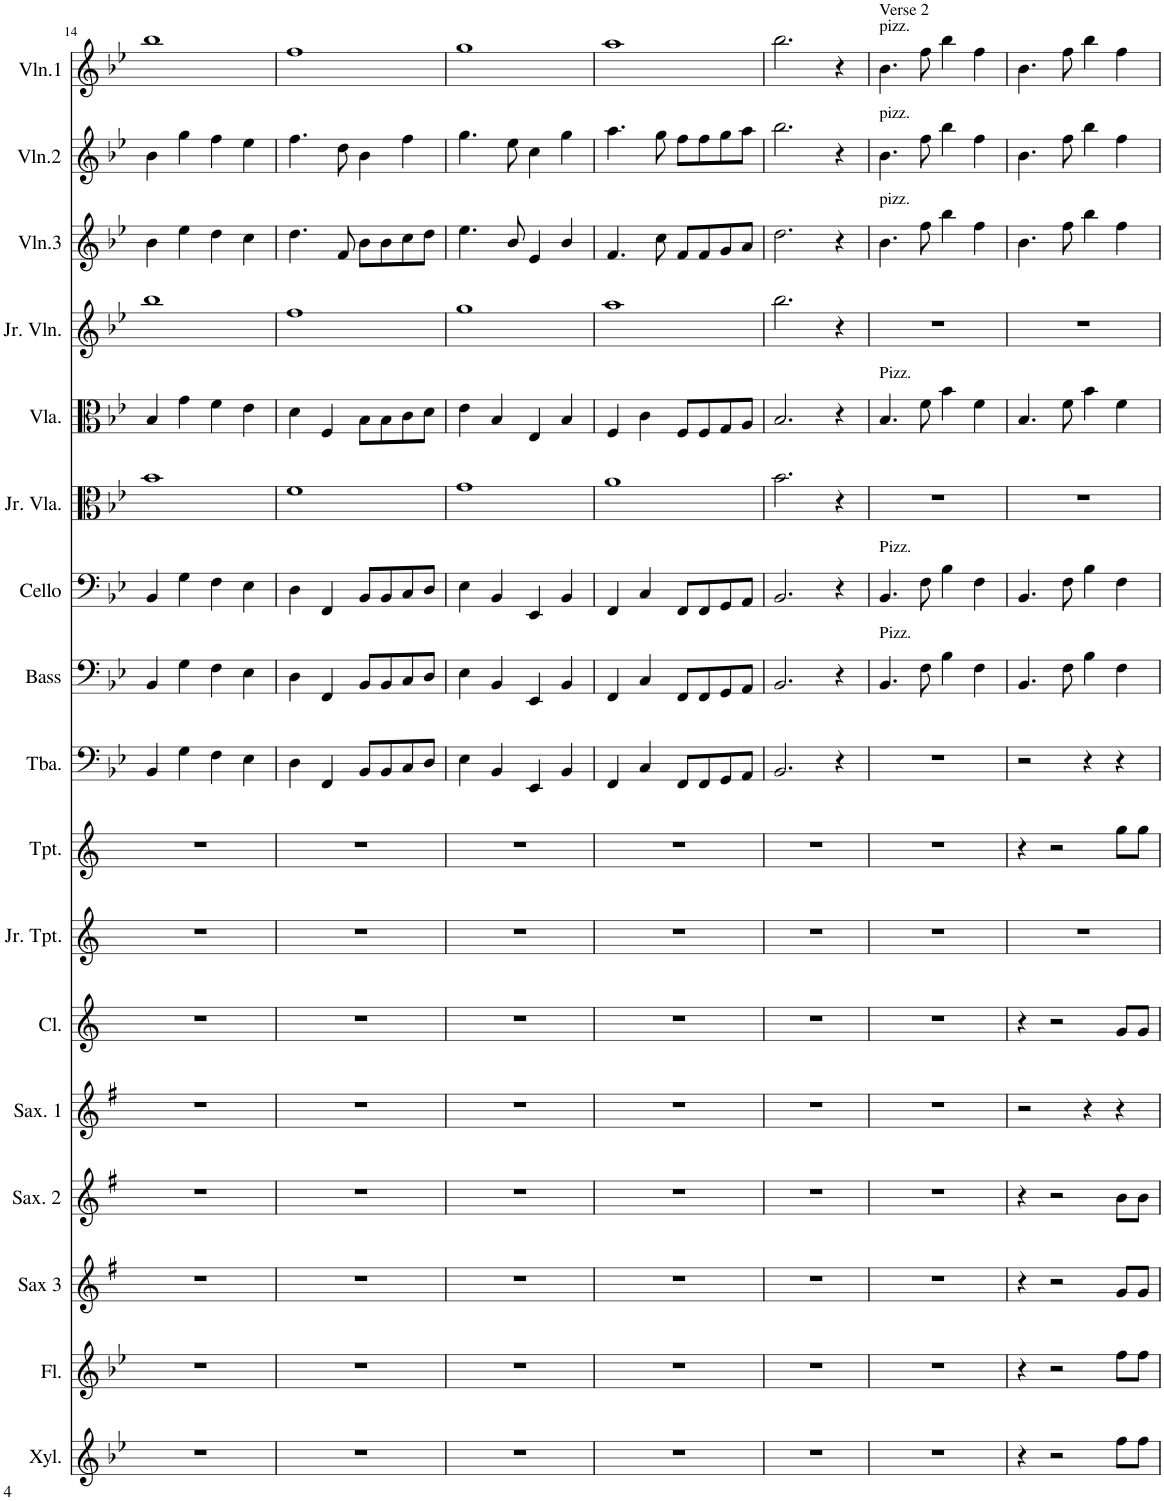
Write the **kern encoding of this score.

**kern	**kern	**kern	**kern	**kern	**kern	**kern	**kern	**kern	**kern	**kern	**kern	**kern	**kern	**kern	**kern	**kern
*part17	*part16	*part15	*part14	*part13	*part12	*part11	*part10	*part9	*part8	*part7	*part6	*part5	*part4	*part3	*part2	*part1
*staff17	*staff16	*staff15	*staff14	*staff13	*staff12	*staff11	*staff10	*staff9	*staff8	*staff7	*staff6	*staff5	*staff4	*staff3	*staff2	*staff1
*I"Xylophone	*I"Flute	*I"Saxophone 3	*I"Saxophone 2	*I"Saxophone 1	*I"Clarinet	*I"Jr.  Trumpet	*I"Trumpet	*I"Tuba	*I"Bass	*I"Cello	*I"Jr. Viola	*I"Viola	*I"Jr. Violin	*I"Violin 3	*I"Violin 2	*I"Violin 1
*I'Xyl.	*I'Fl.	*I'Sax 3	*I'Sax. 2	*I'Sax. 1	*I'Cl.	*I'Jr. Tpt.	*I'Tpt.	*I'Tba.	*I'Bass	*I'Cello	*I'Jr. Vla.	*I'Vla.	*I'Jr. Vln.	*I'Vln.3	*I'Vln.2	*I'Vln.1
!!LO:PB:g=z
*clefG2	*clefG2	*clefG2	*clefG2	*clefG2	*clefG2	*clefG2	*clefG2	*clefF4	*clefF4	*clefF4	*clefC3	*clefC3	*clefG2	*clefG2	*clefG2	*clefG2
*Trd-7c-12	*	*Trd5c9	*Trd5c9	*Trd5c9	*Trd1c2	*Trd1c2	*Trd1c2	*	*Trd7c12	*	*	*	*	*	*	*
*k[b-e-]	*k[b-e-]	*k[f#]	*k[f#]	*k[f#]	*k[]	*k[]	*k[]	*k[b-e-]	*k[b-e-]	*k[b-e-]	*k[b-e-]	*k[b-e-]	*k[b-e-]	*k[b-e-]	*k[b-e-]	*k[b-e-]
*M4/4	*M4/4	*M4/4	*M4/4	*M4/4	*M4/4	*M4/4	*M4/4	*M4/4	*M4/4	*M4/4	*M4/4	*M4/4	*M4/4	*M4/4	*M4/4	*M4/4
=14	=14	=14	=14	=14	=14	=14	=14	=14	=14	=14	=14	=14	=14	=14	=14	=14
1r	1r	1r	1r	1r	1r	1r	1r	4BB-/	4BB-/	4BB-/	1b-	4B-/	1bb-	4b-\	4b-\	1bb-
.	.	.	.	.	.	.	.	4G\	4G\	4G\	.	4g\	.	4ee-\	4gg\	.
.	.	.	.	.	.	.	.	4F\	4F\	4F\	.	4f\	.	4dd\	4ff\	.
.	.	.	.	.	.	.	.	4E-\	4E-\	4E-\	.	4e-\	.	4cc\	4ee-\	.
=15	=15	=15	=15	=15	=15	=15	=15	=15	=15	=15	=15	=15	=15	=15	=15	=15
1r	1r	1r	1r	1r	1r	1r	1r	4D\	4D\	4D\	1f	4d\	1ff	4.dd\	4.ff\	1ff
.	.	.	.	.	.	.	.	4FF/	4FF/	4FF/	.	4F/	.	.	.	.
.	.	.	.	.	.	.	.	.	.	.	.	.	.	8f/	8dd\	.
.	.	.	.	.	.	.	.	8BB-/L	8BB-/L	8BB-/L	.	8B-\L	.	8b-\L	4b-\	.
.	.	.	.	.	.	.	.	8BB-/	8BB-/	8BB-/	.	8B-\	.	8b-\	.	.
.	.	.	.	.	.	.	.	8C/	8C/	8C/	.	8c\	.	8cc\	4ff\	.
.	.	.	.	.	.	.	.	8D/J	8D/J	8D/J	.	8d\J	.	8dd\J	.	.
=16	=16	=16	=16	=16	=16	=16	=16	=16	=16	=16	=16	=16	=16	=16	=16	=16
1r	1r	1r	1r	1r	1r	1r	1r	4E-\	4E-\	4E-\	1g	4e-\	1gg	4.ee-\	4.gg\	1gg
.	.	.	.	.	.	.	.	4BB-/	4BB-/	4BB-/	.	4B-/	.	.	.	.
.	.	.	.	.	.	.	.	.	.	.	.	.	.	8b-/	8ee-\	.
.	.	.	.	.	.	.	.	4EE-/	4EE-/	4EE-/	.	4E-/	.	4e-/	4cc\	.
.	.	.	.	.	.	.	.	4BB-/	4BB-/	4BB-/	.	4B-/	.	4b-/	4gg\	.
=17	=17	=17	=17	=17	=17	=17	=17	=17	=17	=17	=17	=17	=17	=17	=17	=17
1r	1r	1r	1r	1r	1r	1r	1r	4FF/	4FF/	4FF/	1a	4F/	1aa	4.f/	4.aa\	1aa
.	.	.	.	.	.	.	.	4C/	4C/	4C/	.	4c\	.	.	.	.
.	.	.	.	.	.	.	.	.	.	.	.	.	.	8cc\	8gg\	.
.	.	.	.	.	.	.	.	8FF/L	8FF/L	8FF/L	.	8F/L	.	8f/L	8ff\L	.
.	.	.	.	.	.	.	.	8FF/	8FF/	8FF/	.	8F/	.	8f/	8ff\	.
.	.	.	.	.	.	.	.	8GG/	8GG/	8GG/	.	8G/	.	8g/	8gg\	.
.	.	.	.	.	.	.	.	8AA/J	8AA/J	8AA/J	.	8A/J	.	8a/J	8aa\J	.
=18	=18	=18	=18	=18	=18	=18	=18	=18	=18	=18	=18	=18	=18	=18	=18	=18
1r	1r	1r	1r	1r	1r	1r	1r	2.BB-/	2.BB-/	2.BB-/	2.b-\	2.B-/	2.bb-\	2.dd\	2.bb-\	2.bb-\
.	.	.	.	.	.	.	.	4r	4r	4r	4r	4r	4r	4r	4r	4r
=19	=19	=19	=19	=19	=19	=19	=19	=19	=19	=19	=19	=19	=19	=19	=19	=19
!	!	!	!	!	!	!	!	!	!	!	!	!	!	!	!	!LO:TX:a:t=Verse 2
!	!	!	!	!	!	!	!	!	!	!	!	!	!	!	!	!LO:TX:a:t=pizz.
!	!	!	!	!	!	!	!	!	!	!	!	!	!	!	!LO:TX:a:t=pizz.	!
!	!	!	!	!	!	!	!	!	!	!	!	!	!	!LO:TX:a:t=pizz.	!	!
!	!	!	!	!	!	!	!	!	!	!	!	!LO:TX:a:t=Pizz.	!	!	!	!
!	!	!	!	!	!	!	!	!	!	!LO:TX:a:t=Pizz.	!	!	!	!	!	!
!	!	!	!	!	!	!	!	!	!LO:TX:a:t=Pizz.	!	!	!	!	!	!	!
1r	1r	1r	1r	1r	1r	1r	1r	1r	4.BB-/	4.BB-/	1r	4.B-/	1r	4.b-\	4.b-\	4.b-\
.	.	.	.	.	.	.	.	.	8F\	8F\	.	8f\	.	8ff\	8ff\	8ff\
.	.	.	.	.	.	.	.	.	4B-\	4B-\	.	4b-\	.	4bb-\	4bb-\	4bb-\
.	.	.	.	.	.	.	.	.	4F\	4F\	.	4f\	.	4ff\	4ff\	4ff\
=20	=20	=20	=20	=20	=20	=20	=20	=20	=20	=20	=20	=20	=20	=20	=20	=20
4r	4r	4r	4r	2r	4r	1r	4r	2r	4.BB-/	4.BB-/	1r	4.B-/	1r	4.b-\	4.b-\	4.b-\
2r	2r	2r	2r	.	2r	.	2r	.	.	.	.	.	.	.	.	.
.	.	.	.	.	.	.	.	.	8F\	8F\	.	8f\	.	8ff\	8ff\	8ff\
.	.	.	.	4r	.	.	.	4r	4B-\	4B-\	.	4b-\	.	4bb-\	4bb-\	4bb-\
8ff\L	8ff\L	8g/L	8b\L	4r	8g/L	.	8gg\L	4r	4F\	4F\	.	4f\	.	4ff\	4ff\	4ff\
8ff\J	8ff\J	8g/J	8b\J	.	8g/J	.	8gg\J	.	.	.	.	.	.	.	.	.
=	=	=	=	=	=	=	=	=	=	=	=	=	=	=	=	=
*-	*-	*-	*-	*-	*-	*-	*-	*-	*-	*-	*-	*-	*-	*-	*-	*-
